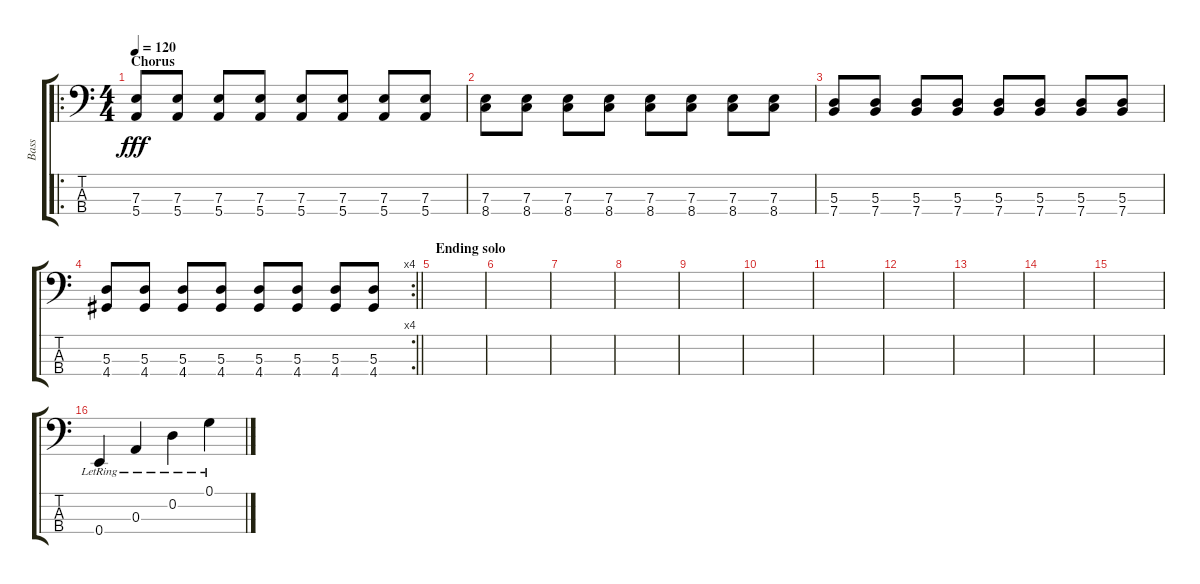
\track ("Bass" "Bass") {instrument electricbassfinger}
\staff {score tabs}
\tuning (G2 D2 A1 E1) {hide}
\ro
\ts (4 4)
\section ("" "Chorus")
\tempo 120
\clef f4
\ks c
(7.3 5.4).8{dy fff} (7.3 5.4).8 (7.3 5.4).8 (7.3 5.4).8 (7.3 5.4).8 (7.3 5.4).8 (7.3 5.4).8 (7.3 5.4).8 |
(7.3 8.4).8 (7.3 8.4).8 (7.3 8.4).8 (7.3 8.4).8 (7.3 8.4).8 (7.3 8.4).8 (7.3 8.4).8 (7.3 8.4).8 |
(5.3 7.4).8 (5.3 7.4).8 (5.3 7.4).8 (5.3 7.4).8 (5.3 7.4).8 (5.3 7.4).8 (5.3 7.4).8 (5.3 7.4).8 |
\rc 4
\barLineRight lightlight
(5.3 4.4).8 (5.3 4.4).8 (5.3 4.4).8 (5.3 4.4).8 (5.3 4.4).8 (5.3 4.4).8 (5.3 4.4).8 (5.3 4.4).8 |
\section ("" "Ending solo")
|
|
|
|
|
|
|
|
|
|
|
0.4{lr}.4 0.3{lr}.4 0.2{lr}.4 0.1{lr}.4
